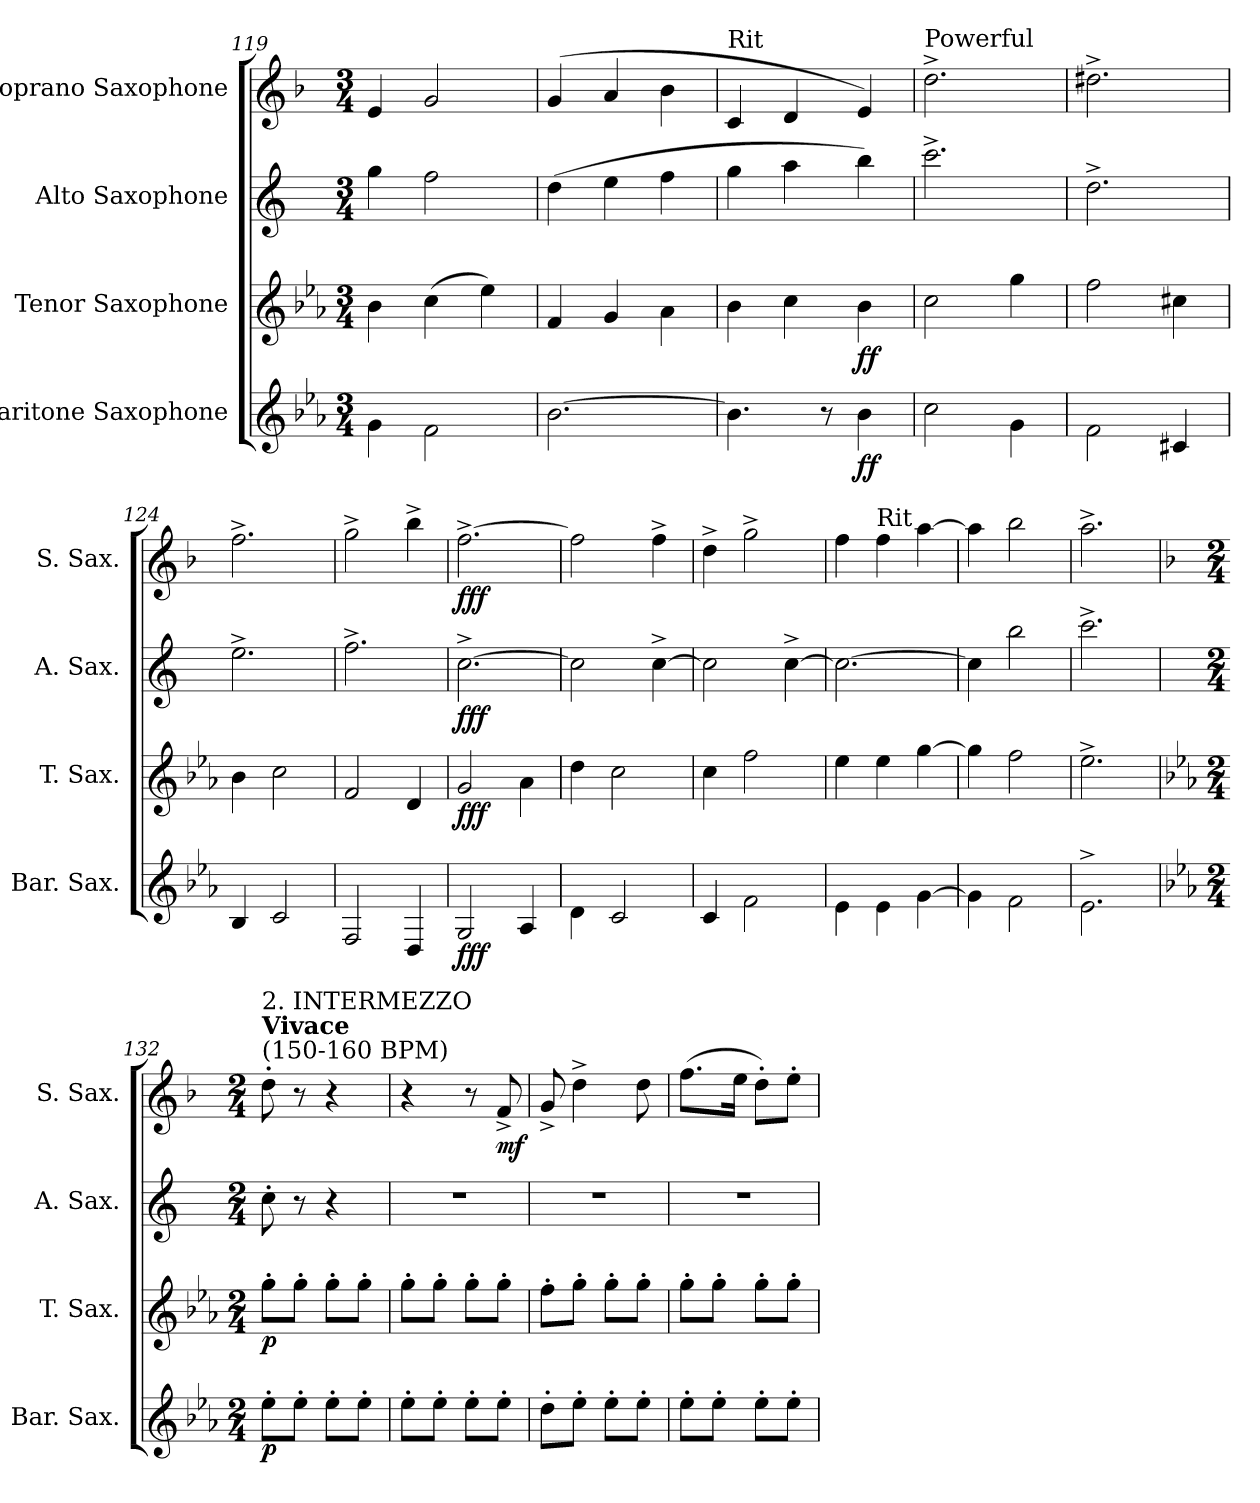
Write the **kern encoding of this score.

**kern	**dynam	**kern	**dynam	**kern	**dynam	**kern	**dynam
*part4	*part4	*part3	*part3	*part2	*part2	*part1	*part1
*staff4	*staff4	*staff3	*staff3	*staff2	*staff2	*staff1	*staff1
*I"Baritone Saxophone	*	*I"Tenor Saxophone	*	*I"Alto Saxophone	*	*I"Soprano Saxophone	*
*I'Bar. Sax.	*	*I'T. Sax.	*	*I'A. Sax.	*	*I'S. Sax.	*
*clefG2	*	*clefG2	*	*clefG2	*	*clefG2	*
*ITrd12c21	*	*ITrd8c14	*	*ITrd5c9	*	*ITrd1c2	*
*k[b-e-a-]	*	*k[b-e-a-]	*	*k[b-e-a-]	*	*k[b-e-a-]	*
*M3/4	*	*M3/4	*	*M3/4	*	*M3/4	*
=119	=119	=119	=119	=119	=119	=119	=119
4G\	.	4B-\	.	4b-\	.	4d/	.
2F\	.	(4c\	.	2a-\	.	2f/	.
.	.	4e-\)	.	.	.	.	.
=120	=120	=120	=120	=120	=120	=120	=120
[2.B-\	.	4F/	.	(4f\	.	(4f/	.
.	.	4G/	.	4g\	.	4g/	.
*	*	*	*	*	*	*MM77	*
.	.	4A-\	.	4a-\	.	4a-\	.
=121	=121	=121	=121	=121	=121	=121	=121
!	!	!	!	!	!	!LO:TX:a:t=Rit	!
4.B-\]	.	4B-\	.	4b-\	.	4B-/	.
.	.	4c\	.	4cc\	.	4c/	.
8r	.	.	.	.	.	.	.
!	!LO:DY:b	!	!LO:DY:b	!	!	!	!
4B-\	ff	4B-\	ff	4dd\)	.	4d/)	.
=122	=122	=122	=122	=122	=122	=122	=122
*	*	*	*	*	*	*MM75	*
!	!	!	!	!	!	!LO:TX:a:t=Powerful	!
2c\	.	2c\	.	2.ee-^\	.	2.cc^\	.
4G\	.	4g\	.	.	.	.	.
=123	=123	=123	=123	=123	=123	=123	=123
2F\	.	2f\	.	2.f^\	.	2.cc#X^\	.
4C#X/	.	4c#X\	.	.	.	.	.
=124	=124	=124	=124	=124	=124	=124	=124
4BB-/	.	4B-\	.	2.g^\	.	2.ee-^\	.
2C/	.	2c\	.	.	.	.	.
=125	=125	=125	=125	=125	=125	=125	=125
2FF/	.	2F/	.	2.a-^\	.	2ff^\	.
4DD/	.	4D/	.	.	.	4aa-^\	.
=126	=126	=126	=126	=126	=126	=126	=126
!	!LO:DY:b	!	!LO:DY:b	!	!LO:DY:b	!	!LO:DY:b
2GG/	fff	2G/	fff	[2.e-^\	fff	[2.ee-^\	fff
4AA-/	.	4A-\	.	.	.	.	.
=127	=127	=127	=127	=127	=127	=127	=127
4D\	.	4d\	.	2e-\]	.	2ee-\]	.
2C/	.	2c\	.	.	.	.	.
.	.	.	.	[4e-^\	.	4ee-^\	.
=128	=128	=128	=128	=128	=128	=128	=128
4C/	.	4c\	.	2e-\]	.	4cc^\	.
2F\	.	2f\	.	.	.	2ff^\	.
.	.	.	.	[4e-^\	.	.	.
=129	=129	=129	=129	=129	=129	=129	=129
4E-\	.	4e-\	.	2.e-\_	.	4ee-\	.
!	!	!	!	!	!	!LO:TX:a:t=Rit	!
4E-\	.	4e-\	.	.	.	4ee-\	.
[4G\	.	[4g\	.	.	.	[4gg\	.
=130	=130	=130	=130	=130	=130	=130	=130
4G\]	.	4g\]	.	4e-\]	.	4gg\]	.
*	*	*	*	*	*	*MM60	*
2F\	.	2f\	.	2dd\	.	2aa-\	.
!!LO:PB:g=z
=131	=131	=131	=131	=131	=131	=131	=131
*	*	*	*	*	*	*MM50	*
2.E-^\	.	2.e-^\	.	2.ee-^\	.	2.gg^\	.
!!LO:PB:g=z
=132	=132	=132	=132	=132	=132	=132	=132
*k[b-e-a-]	*	*k[b-e-a-]	*	*k[b-e-a-]	*	*k[b-e-a-]	*
*M2/4	*	*M2/4	*	*M2/4	*	*M2/4	*
!	!	!	!	!	!	!LO:TX:a:t=(150-160 BPM)	!
!	!	!	!	!	!	!LO:TX:a:B:t=Vivace	!
!	!	!	!	!	!	!LO:TX:a:t=2. INTERMEZZO	!
!	!LO:DY:b	!	!LO:DY:b	!	!	!	!
8e-'\L	p	8g'\L	p	8e-'\	.	8cc'\	.
8e-'\J	.	8g'\J	.	8r	.	8r	.
8e-'\L	.	8g'\L	.	4r	.	4r	.
8e-'\J	.	8g'\J	.	.	.	.	.
=133	=133	=133	=133	=133	=133	=133	=133
8e-'\L	.	8g'\L	.	2r	.	4r	.
8e-'\J	.	8g'\J	.	.	.	.	.
8e-'\L	.	8g'\L	.	.	.	8r	.
!	!	!	!	!	!	!	!LO:DY:b
8e-'\J	.	8g'\J	.	.	.	8e-^/	mf
=134	=134	=134	=134	=134	=134	=134	=134
8d'\L	.	8f'\L	.	2r	.	8f^/	.
8e-'\J	.	8g'\J	.	.	.	4cc^\	.
8e-'\L	.	8g'\L	.	.	.	.	.
8e-'\J	.	8g'\J	.	.	.	8cc\	.
=135	=135	=135	=135	=135	=135	=135	=135
8e-'\L	.	8g'\L	.	2r	.	(8.ee-\L	.
8e-'\J	.	8g'\J	.	.	.	.	.
.	.	.	.	.	.	16dd\Jk	.
8e-'\L	.	8g'\L	.	.	.	8cc'\L)	.
8e-'\J	.	8g'\J	.	.	.	8dd'\J	.
=	=	=	=	=	=	=	=
*-	*-	*-	*-	*-	*-	*-	*-
